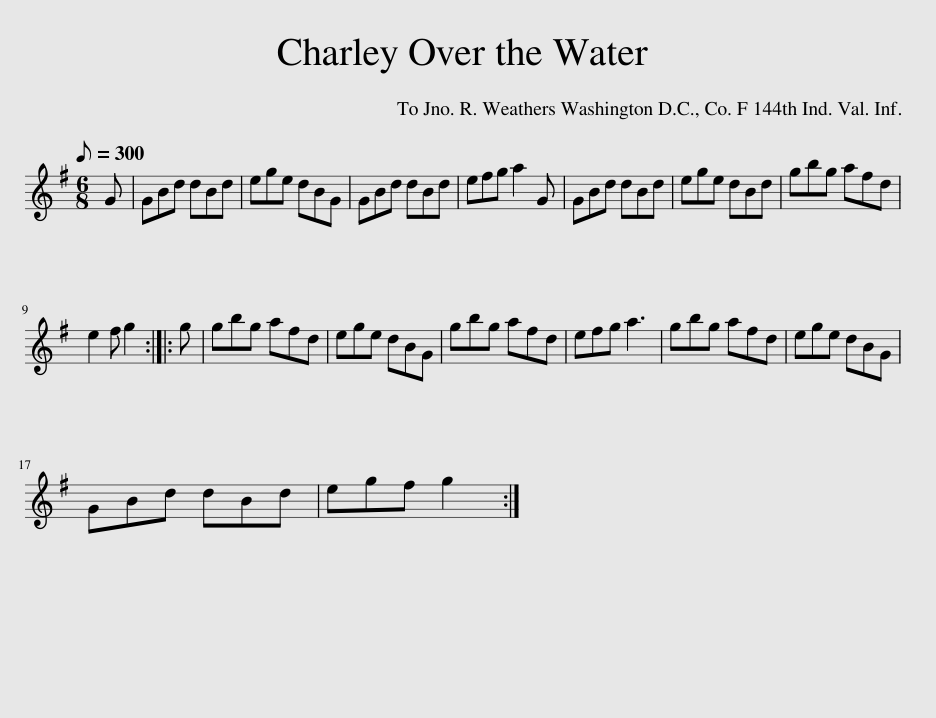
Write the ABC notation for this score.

X:1
L:1/8
Q:1/8=300
M:6/8
I:linebreak $
K:none
V:1 treble transpose="8 "
V:1
[K:G] G | GBd dBd | ege dBG | GBd dBd | efg a2 G | %5
 GBd dBd | ege dBd | gbg afd |$ e2 f g2 :: g | %10
 gbg afd | ege dBG | gbg afd | efg a3 | gbg afd | %15
 ege dBG |$ GBd dBd | egf g2 :| %18
